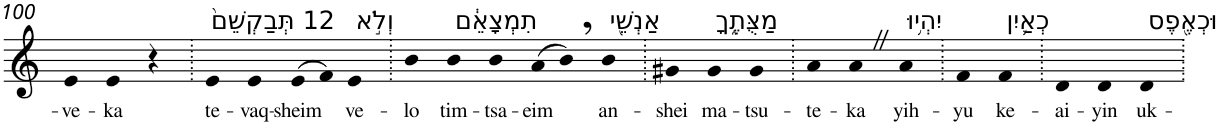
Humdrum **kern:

**kern	**text
*part1	*part1
*staff1	*staff1
*I"Piano	*
*I'Pno	*
!!LO:PB:g=z
*clefG2	*
*k[]	*
=100	=100
!	!LO:LY:b
4e	-ve-
!	!LO:LY:b
4e	-ka
4r	.
=101.	=101.
!LO:TX:a:t=12 תְּבַקְשֵׁם֙	!
!	!LO:LY:b
4e	te-
!	!LO:LY:b
4e	-vaq-
!	!LO:LY:b
(>8e	-sheim
8f)	.
!LO:TX:a:t=וְלֹ֣א	!
!	!LO:LY:b
4e	ve-
=102.	=102.
!	!LO:LY:b
4b	-lo
!LO:TX:a:t=תִמְצָאֵ֔ם	!
!	!LO:LY:b
4b	tim-
!	!LO:LY:b
4b	-tsa-
!	!LO:LY:b
(8a	-eim
8b,)	.
!LO:TX:a:t=אַנְשֵׁ֖י	!
!	!LO:LY:b
4b	an-
=103.	=103.
!	!LO:LY:b
4g#X	-shei
!LO:TX:a:t=מַצֻּתֶ֑ךָ	!
!	!LO:LY:b
4g#	ma-
!	!LO:LY:b
4g#	-tsu-
=104.	=104.
!	!LO:LY:b
4a	-te-
!	!LO:LY:b
4aZ	-ka
!LO:TX:a:t=יִהְי֥וּ	!
!	!LO:LY:b
4a	yih-
=105.	=105.
!	!LO:LY:b
4f	-yu
!LO:TX:a:t=כְאַ֛יִן	!
!	!LO:LY:b
4f	ke-
=106.	=106.
!	!LO:LY:b
4d	-ai-
!	!LO:LY:b
4d	-yin
!LO:TX:a:t=וּכְאֶ֖פֶס	!
!	!LO:LY:b
4d	uk-
=.	=.
*-	*-
